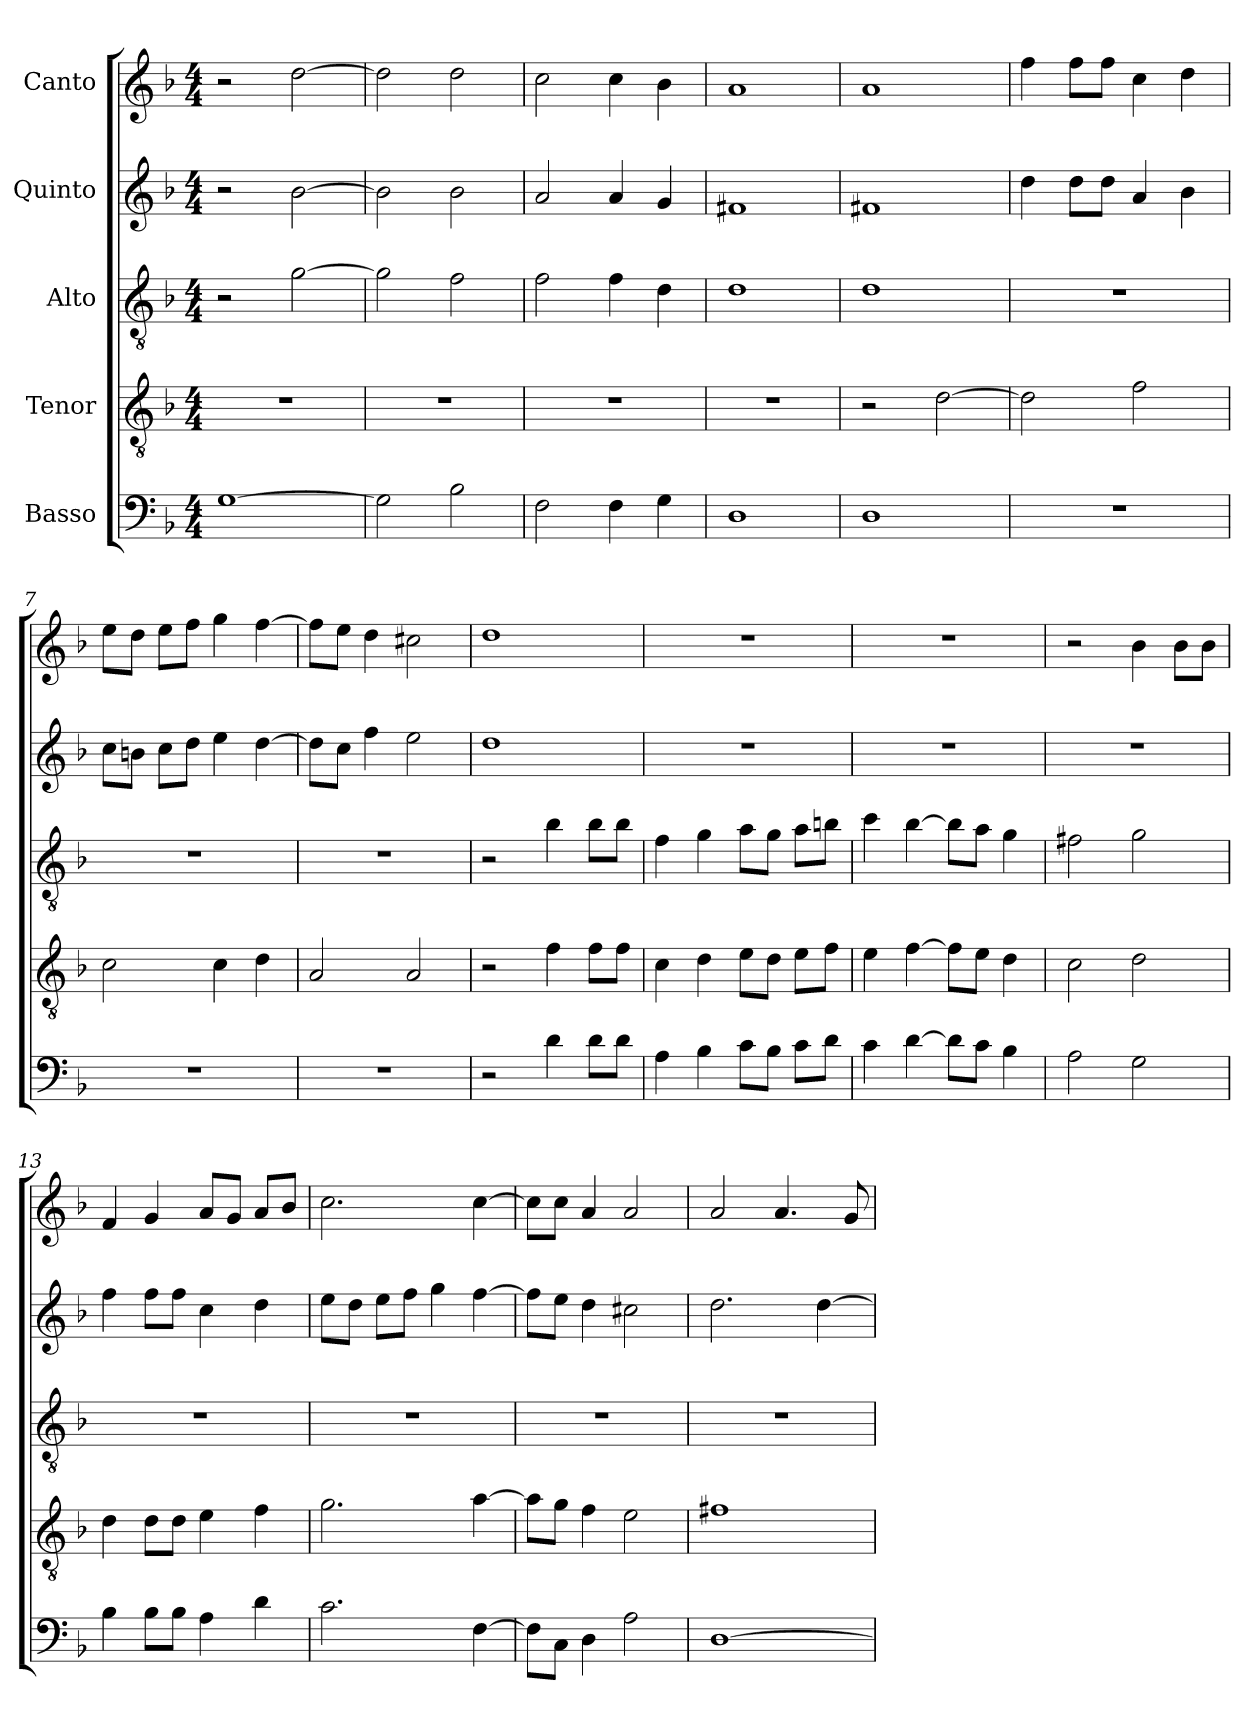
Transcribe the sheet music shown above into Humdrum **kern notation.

**kern	**kern	**kern	**kern	**kern
*part5	*part4	*part3	*part2	*part1
*staff5	*staff4	*staff3	*staff2	*staff1
*I"Basso	*I"Tenor	*I"Alto	*I"Quinto	*I"Canto
*clefF4	*clefGv2	*clefGv2	*clefG2	*clefG2
*k[b-]	*k[b-]	*k[b-]	*k[b-]	*k[b-]
*F:	*F:	*F:	*F:	*F:
*M4/4	*M4/4	*M4/4	*M4/4	*M4/4
=1	=1	=1	=1	=1
[1G	1r	2r	2r	2r
.	.	[2g\	[2b-\	[2dd\
=2	=2	=2	=2	=2
2G\]	1r	2g\]	2b-\]	2dd\]
2B-\	.	2f\	2b-\	2dd\
=3	=3	=3	=3	=3
2F\	1r	2f\	2a/	2cc\
4F\	.	4f\	4a/	4cc\
4G\	.	4d\	4g/	4b-\
=4	=4	=4	=4	=4
1D	1r	1d	1f#X	1a
=5	=5	=5	=5	=5
1D	2r	1d	1f#X	1a
.	[2d\	.	.	.
=6	=6	=6	=6	=6
1r	2d\]	1r	4dd\	4ff\
.	.	.	8dd\L	8ff\L
.	.	.	8dd\J	8ff\J
.	2f\	.	4a/	4cc\
.	.	.	4b-\	4dd\
=7	=7	=7	=7	=7
1r	2c\	1r	8cc\L	8ee\L
.	.	.	8bn\J	8dd\J
.	.	.	8cc\L	8ee\L
.	.	.	8dd\J	8ff\J
.	4c\	.	4ee\	4gg\
.	4d\	.	[4dd\	[4ff\
=8	=8	=8	=8	=8
1r	2A/	1r	8dd\L]	8ff\L]
.	.	.	8cc\J	8ee\J
.	.	.	4ff\	4dd\
.	2A/	.	2ee\	2cc#X\
=9	=9	=9	=9	=9
2r	2r	2r	1dd	1dd
4d\	4f\	4b-\	.	.
8d\L	8f\L	8b-\L	.	.
8d\J	8f\J	8b-\J	.	.
=10	=10	=10	=10	=10
4A\	4c\	4f\	1r	1r
4B-\	4d\	4g\	.	.
8c\L	8e\L	8a\L	.	.
8B-\J	8d\J	8g\J	.	.
8c\L	8e\L	8a\L	.	.
8d\J	8f\J	8bn\J	.	.
=11	=11	=11	=11	=11
4c\	4e\	4cc\	1r	1r
[4d\	[4f\	[4b-\	.	.
8d\L]	8f\L]	8b-\L]	.	.
8c\J	8e\J	8a\J	.	.
4B-\	4d\	4g\	.	.
=12	=12	=12	=12	=12
2A\	2c\	2f#X\	1r	2r
2G\	2d\	2g\	.	4b-\
.	.	.	.	8b-\L
.	.	.	.	8b-\J
=13	=13	=13	=13	=13
4B-\	4d\	1r	4ff\	4f/
8B-\L	8d\L	.	8ff\L	4g/
8B-\J	8d\J	.	8ff\J	.
4A\	4e\	.	4cc\	8a/L
.	.	.	.	8g/J
4d\	4f\	.	4dd\	8a/L
.	.	.	.	8b-/J
=14	=14	=14	=14	=14
2.c\	2.g\	1r	8ee\L	2.cc\
.	.	.	8dd\J	.
.	.	.	8ee\L	.
.	.	.	8ff\J	.
.	.	.	4gg\	.
[4F\	[4a\	.	[4ff\	[4cc\
=15	=15	=15	=15	=15
8F\L]	8a\L]	1r	8ff\L]	8cc\L]
8C\J	8g\J	.	8ee\J	8cc\J
4D\	4f\	.	4dd\	4a/
2A\	2e\	.	2cc#X\	2a/
=16	=16	=16	=16	=16
[1D	1f#X	1r	2.dd\	2a/
.	.	.	.	4.a/
.	.	.	[4dd\	.
.	.	.	.	8g/
=	=	=	=	=
*-	*-	*-	*-	*-
